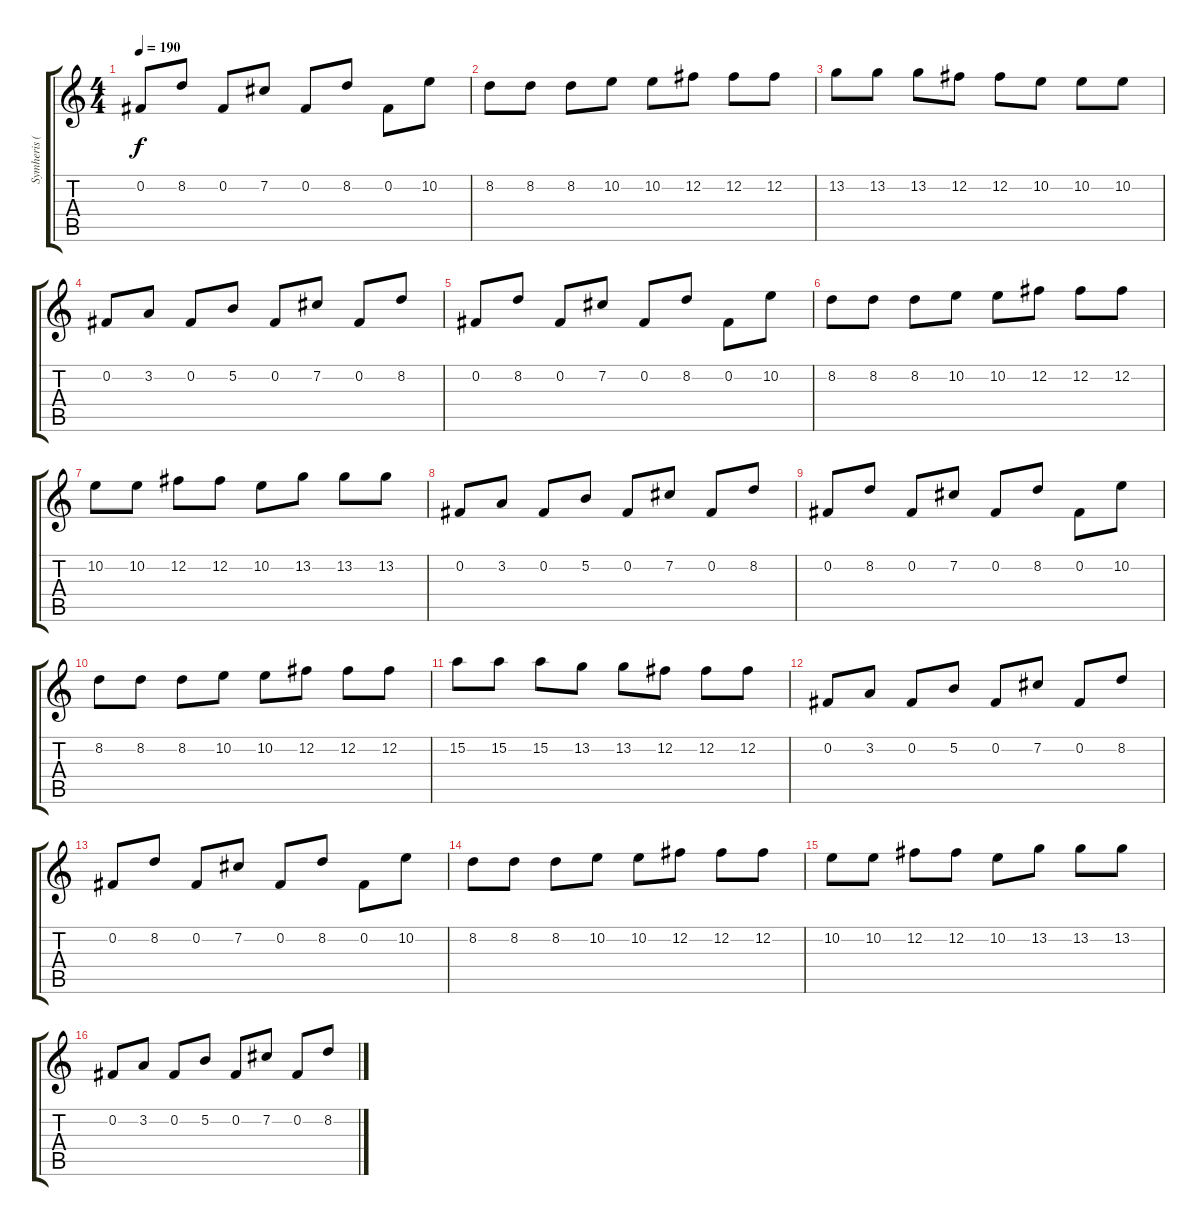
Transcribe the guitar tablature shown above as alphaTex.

\track ("Symheris (Lead)" "Symheris (") {instrument distortionguitar}
\staff {score tabs}
\tuning (B3 Gb3 D3 A2 E2 B1) {hide}
\ts (4 4)
\tempo 190
\clef g2
\ks c
0.2.8{dy f} 8.2.8 0.2.8 7.2.8 0.2.8 8.2.8 0.2.8 10.2.8 |
8.2.8 8.2.8 8.2.8 10.2.8 10.2.8 12.2.8 12.2.8 12.2.8 |
13.2.8 13.2.8 13.2.8 12.2.8 12.2.8 10.2.8 10.2.8 10.2.8 |
0.2.8 3.2.8 0.2.8 5.2.8 0.2.8 7.2.8 0.2.8 8.2.8 |
0.2.8 8.2.8 0.2.8 7.2.8 0.2.8 8.2.8 0.2.8 10.2.8 |
8.2.8 8.2.8 8.2.8 10.2.8 10.2.8 12.2.8 12.2.8 12.2.8 |
10.2.8 10.2.8 12.2.8 12.2.8 10.2.8 13.2.8 13.2.8 13.2.8 |
0.2.8 3.2.8 0.2.8 5.2.8 0.2.8 7.2.8 0.2.8 8.2.8 |
0.2.8 8.2.8 0.2.8 7.2.8 0.2.8 8.2.8 0.2.8 10.2.8 |
8.2.8 8.2.8 8.2.8 10.2.8 10.2.8 12.2.8 12.2.8 12.2.8 |
15.2.8 15.2.8 15.2.8 13.2.8 13.2.8 12.2.8 12.2.8 12.2.8 |
0.2.8 3.2.8 0.2.8 5.2.8 0.2.8 7.2.8 0.2.8 8.2.8 |
0.2.8 8.2.8 0.2.8 7.2.8 0.2.8 8.2.8 0.2.8 10.2.8 |
8.2.8 8.2.8 8.2.8 10.2.8 10.2.8 12.2.8 12.2.8 12.2.8 |
10.2.8 10.2.8 12.2.8 12.2.8 10.2.8 13.2.8 13.2.8 13.2.8 |
0.2.8 3.2.8 0.2.8 5.2.8 0.2.8 7.2.8 0.2.8 8.2.8
